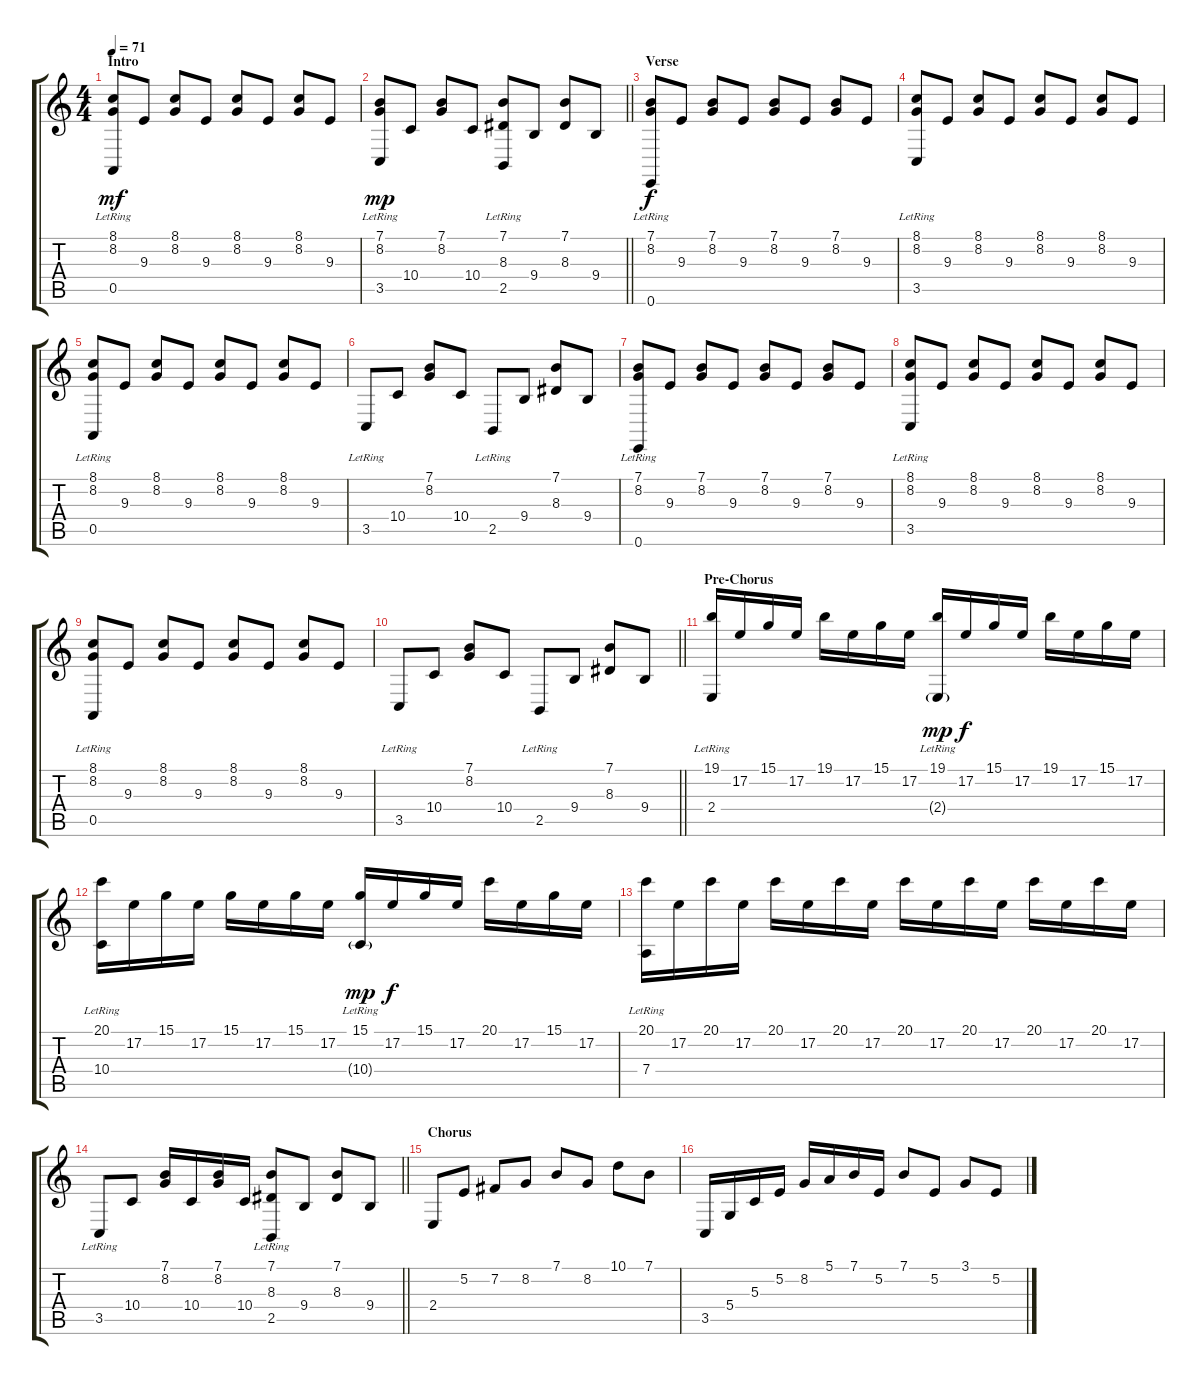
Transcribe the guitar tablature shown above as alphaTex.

\track "" {instrument acousticgrandpiano}
\staff {score tabs}
\tuning (E4 B3 G3 D3 A2 E2) {hide}
\ts (4 4)
\section ("" "Intro")
\tempo 71
\clef g2
\ks c
(8.1 8.2 0.5{lr}).8{dy mf instrument acousticgrandpiano} 9.3.8 (8.1 8.2).8 9.3.8 (8.1 8.2).8 9.3.8 (8.1 8.2).8 9.3.8 |
\barLineRight lightlight
(7.1 8.2 3.5{lr}).8{dy mp} 10.4.8 (7.1 8.2).8 10.4.8 (7.1 8.3 2.5{lr}).8 9.4.8 (7.1 8.3).8 9.4.8 |
\section ("" "Verse")
(7.1 8.2 0.6{lr}).8{dy f} 9.3.8 (7.1 8.2).8 9.3.8 (7.1 8.2).8 9.3.8 (7.1 8.2).8 9.3.8 |
(8.1 8.2 3.5{lr}).8 9.3.8 (8.1 8.2).8 9.3.8 (8.1 8.2).8 9.3.8 (8.1 8.2).8 9.3.8 |
(8.1 8.2 0.5{lr}).8 9.3.8 (8.1 8.2).8 9.3.8 (8.1 8.2).8 9.3.8 (8.1 8.2).8 9.3.8 |
3.5{lr}.8 10.4.8 (7.1 8.2).8 10.4.8 2.5{lr}.8 9.4.8 (7.1 8.3).8 9.4.8 |
(7.1 8.2 0.6{lr}).8 9.3.8 (7.1 8.2).8 9.3.8 (7.1 8.2).8 9.3.8 (7.1 8.2).8 9.3.8 |
(8.1 8.2 3.5{lr}).8 9.3.8 (8.1 8.2).8 9.3.8 (8.1 8.2).8 9.3.8 (8.1 8.2).8 9.3.8 |
(8.1 8.2 0.5{lr}).8 9.3.8 (8.1 8.2).8 9.3.8 (8.1 8.2).8 9.3.8 (8.1 8.2).8 9.3.8 |
\barLineRight lightlight
3.5{lr}.8 10.4.8 (7.1 8.2).8 10.4.8 2.5{lr}.8 9.4.8 (7.1 8.3).8 9.4.8 |
\section ("" "Pre-Chorus")
(19.1 2.4{lr}).16 17.2.16 15.1.16 17.2.16 19.1.16 17.2.16 15.1.16 17.2.16 (19.1 2.4{g lr}).16{dy mp} 17.2.16{dy f} 15.1.16 17.2.16 19.1.16 17.2.16 15.1.16 17.2.16 |
(20.1 10.4{lr}).16 17.2.16 15.1.16 17.2.16 15.1.16 17.2.16 15.1.16 17.2.16 (15.1 10.4{g lr}).16{dy mp} 17.2.16{dy f} 15.1.16 17.2.16 20.1.16 17.2.16 15.1.16 17.2.16 |
(20.1 7.4{lr}).16 17.2.16 20.1.16 17.2.16 20.1.16 17.2.16 20.1.16 17.2.16 20.1.16 17.2.16 20.1.16 17.2.16 20.1.16 17.2.16 20.1.16 17.2.16 |
\barLineRight lightlight
3.5{lr}.8 10.4.8 (7.1 8.2).16 10.4.16 (7.1 8.2).16 10.4.16 (7.1 8.3 2.5{lr}).8 9.4.8 (7.1 8.3).8 9.4.8 |
\section ("" "Chorus")
2.4.8 5.2.8 7.2.8 8.2.8 7.1.8 8.2.8 10.1.8 7.1.8 |
3.5.16 5.4.16 5.3.16 5.2.16 8.2.16 5.1.16 7.1.16 5.2.16 7.1.8 5.2.8 3.1.8 5.2.8
